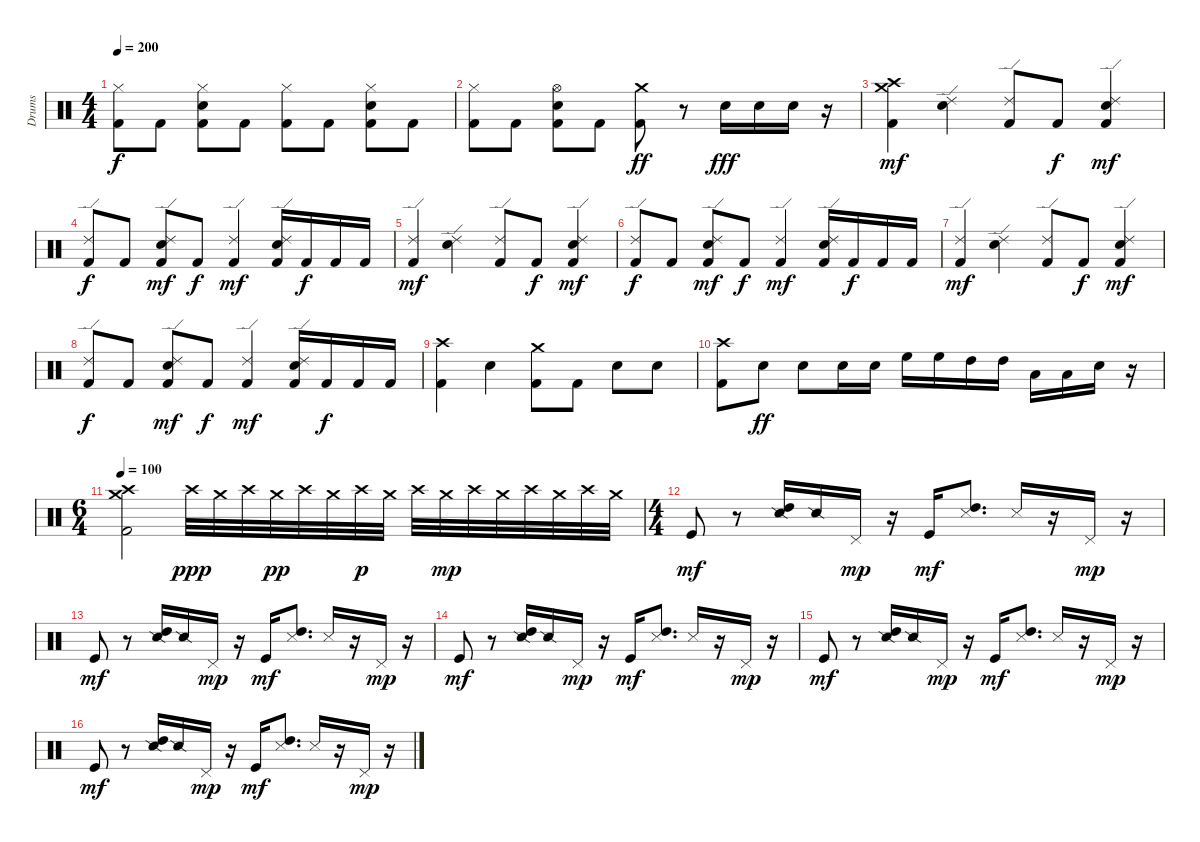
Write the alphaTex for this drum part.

\track ("Drums" "Drums") {instrument percussion}
\staff {score}
\articulation defaults
\ts (4 4)
\tempo 200
\clef neutral
\ks c
("Hi-Hat (closed)" "Kick (hit) 2").8{dy f} "Kick (hit) 2".8 ("Hi-Hat (closed)" "Snare (hit) 2" "Kick (hit) 2").8 "Kick (hit) 2".8 ("Hi-Hat (closed)" "Kick (hit) 2").8 "Kick (hit) 2".8 ("Hi-Hat (closed)" "Snare (hit) 2" "Kick (hit) 2").8 "Kick (hit) 2".8 |
("Hi-Hat (closed)" "Kick (hit) 2").8 "Kick (hit) 2".8 ("Hi-Hat (open)" "Snare (hit) 2" "Kick (hit) 2").8 "Kick (hit) 2".8 ("Crash medium (hit)" "Kick (hit) 2").8{dy ff} r.8 "Snare (hit) 2".16{dy fff} "Snare (hit) 2".16 "Snare (hit) 2".16 r.16 |
("Crash high (hit)" "Crash medium (hit)" "Kick (hit) 2").4{dy mf} ("Ride (edge) 2" "Snare (hit) 2").4 ("Ride (edge) 2" "Kick (hit) 2").8 "Kick (hit) 2".8{dy f} ("Ride (edge) 2" "Snare (hit) 2" "Kick (hit) 2").4{dy mf} |
("Ride (edge) 2" "Kick (hit) 2").8{dy f} "Kick (hit) 2".8 ("Ride (edge) 2" "Snare (hit) 2" "Kick (hit) 2").8{dy mf} "Kick (hit) 2".8{dy f} ("Ride (edge) 2" "Kick (hit) 2").4{dy mf} ("Ride (edge) 2" "Snare (hit) 2" "Kick (hit) 2").16 "Kick (hit) 2".16{dy f} "Kick (hit) 2".16 "Kick (hit) 2".16 |
("Ride (edge) 2" "Kick (hit) 2").4{dy mf} ("Ride (edge) 2" "Snare (hit) 2").4 ("Ride (edge) 2" "Kick (hit) 2").8 "Kick (hit) 2".8{dy f} ("Ride (edge) 2" "Snare (hit) 2" "Kick (hit) 2").4{dy mf} |
("Ride (edge) 2" "Kick (hit) 2").8{dy f} "Kick (hit) 2".8 ("Ride (edge) 2" "Snare (hit) 2" "Kick (hit) 2").8{dy mf} "Kick (hit) 2".8{dy f} ("Ride (edge) 2" "Kick (hit) 2").4{dy mf} ("Ride (edge) 2" "Snare (hit) 2" "Kick (hit) 2").16 "Kick (hit) 2".16{dy f} "Kick (hit) 2".16 "Kick (hit) 2".16 |
("Ride (edge) 2" "Kick (hit) 2").4{dy mf} ("Ride (edge) 2" "Snare (hit) 2").4 ("Ride (edge) 2" "Kick (hit) 2").8 "Kick (hit) 2".8{dy f} ("Ride (edge) 2" "Snare (hit) 2" "Kick (hit) 2").4{dy mf} |
("Ride (edge) 2" "Kick (hit) 2").8{dy f} "Kick (hit) 2".8 ("Ride (edge) 2" "Snare (hit) 2" "Kick (hit) 2").8{dy mf} "Kick (hit) 2".8{dy f} ("Ride (edge) 2" "Kick (hit) 2").4{dy mf} ("Ride (edge) 2" "Snare (hit) 2" "Kick (hit) 2").16 "Kick (hit) 2".16{dy f} "Kick (hit) 2".16 "Kick (hit) 2".16 |
("Crash high (hit)" "Kick (hit) 2").4 "Snare (hit) 2".4 ("Crash medium (hit)" "Kick (hit) 2").8 "Kick (hit) 2".8 "Snare (hit) 2".8 "Snare (hit) 2".8 |
("Crash high (hit)" "Kick (hit) 2").8 "Snare (hit) 2".8{dy ff} "Snare (hit) 2".8 "Snare (hit) 2".16 "Snare (hit) 2".16 "High Floor Tom (hit)".16 "High Floor Tom (hit)".16 "High Tom (hit)".16 "High Tom (hit)".16 "Low Tom (hit)".16 "Low Tom (hit)".16 "Snare (hit) 2".16 r.16 |
\ts (6 4)
\tempo 100
("Crash high (hit)" "Crash medium (hit)" "Kick (hit) 2").2 "Crash high (hit)".32{dy ppp} "Crash medium (hit)".32 "Crash high (hit)".32 "Crash medium (hit)".32{dy pp} "Crash high (hit)".32 "Crash medium (hit)".32 "Crash high (hit)".32{dy p} "Crash medium (hit)".32 "Crash high (hit)".32 "Crash medium (hit)".32{dy mp} "Crash high (hit)".32 "Crash medium (hit)".32 "Crash high (hit)".32 "Crash medium (hit)".32 "Crash high (hit)".32 "Crash medium (hit)".32 |
\ts (4 4)
"Kick (hit)".8{dy mf} r.8 ("High Tom (hit)" "Snare (side stick) 2").16 "Snare (side stick) 2".16 "Pedal Hi-Hat (hit)".16{dy mp} r.16 "Kick (hit)".16{dy mf} ("High Tom (hit)" "Snare (side stick) 3").8{d} "Snare (side stick) 3".16 r.16 "Pedal Hi-Hat (hit)".16{dy mp} r.16 |
"Kick (hit)".8{dy mf} r.8 ("High Tom (hit)" "Snare (side stick) 2").16 "Snare (side stick) 2".16 "Pedal Hi-Hat (hit)".16{dy mp} r.16 "Kick (hit)".16{dy mf} ("High Tom (hit)" "Snare (side stick) 3").8{d} "Snare (side stick) 3".16 r.16 "Pedal Hi-Hat (hit)".16{dy mp} r.16 |
"Kick (hit)".8{dy mf} r.8 ("High Tom (hit)" "Snare (side stick) 2").16 "Snare (side stick) 2".16 "Pedal Hi-Hat (hit)".16{dy mp} r.16 "Kick (hit)".16{dy mf} ("High Tom (hit)" "Snare (side stick) 3").8{d} "Snare (side stick) 3".16 r.16 "Pedal Hi-Hat (hit)".16{dy mp} r.16 |
"Kick (hit)".8{dy mf} r.8 ("High Tom (hit)" "Snare (side stick) 2").16 "Snare (side stick) 2".16 "Pedal Hi-Hat (hit)".16{dy mp} r.16 "Kick (hit)".16{dy mf} ("High Tom (hit)" "Snare (side stick) 3").8{d} "Snare (side stick) 3".16 r.16 "Pedal Hi-Hat (hit)".16{dy mp} r.16 |
"Kick (hit)".8{dy mf} r.8 ("High Tom (hit)" "Snare (side stick) 2").16 "Snare (side stick) 2".16 "Pedal Hi-Hat (hit)".16{dy mp} r.16 "Kick (hit)".16{dy mf} ("High Tom (hit)" "Snare (side stick) 3").8{d} "Snare (side stick) 3".16 r.16 "Pedal Hi-Hat (hit)".16{dy mp} r.16
